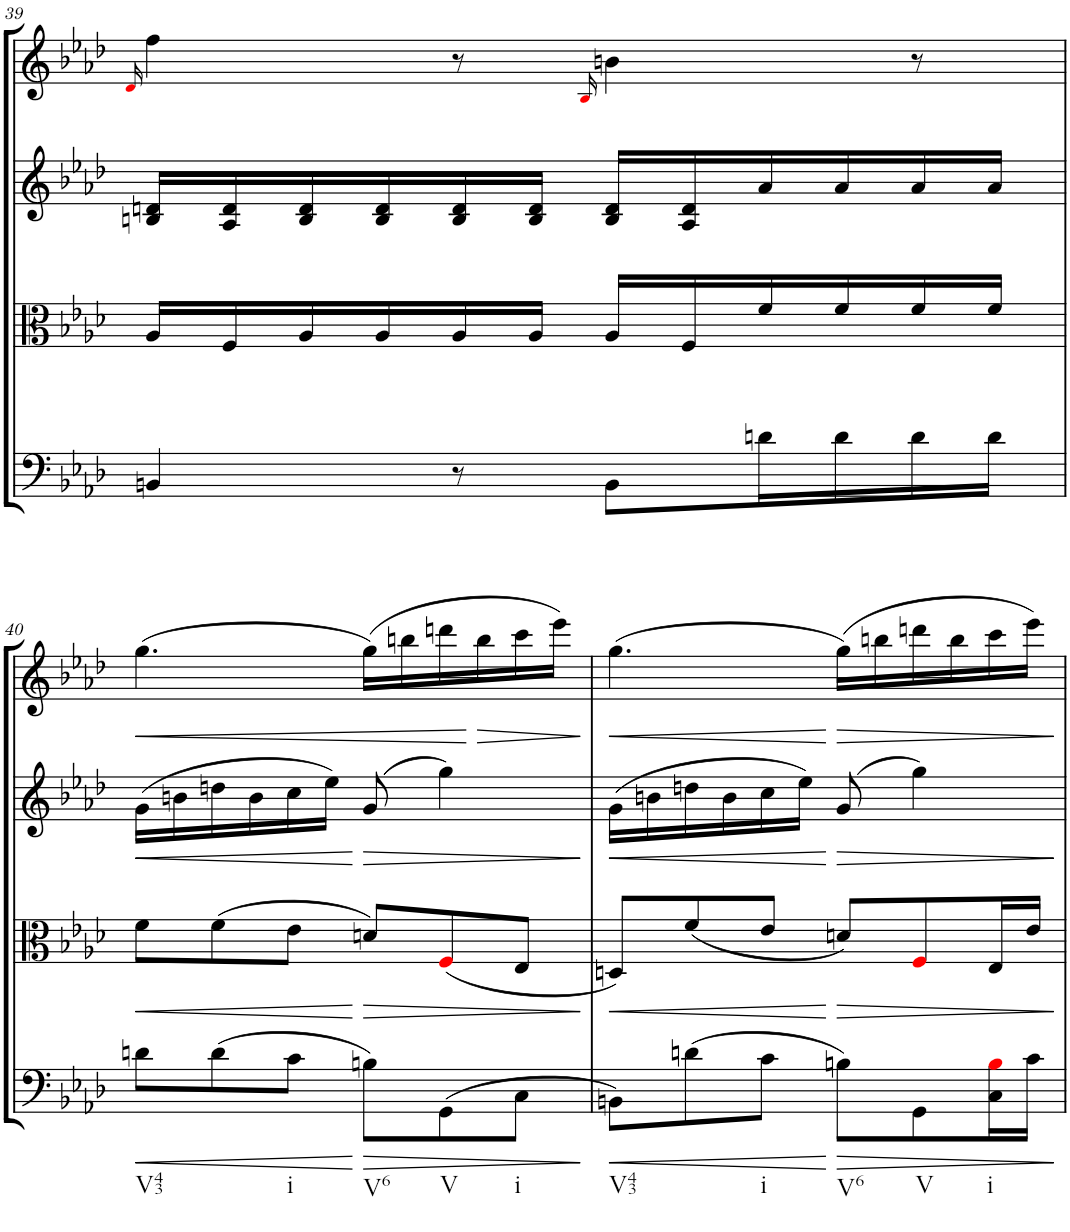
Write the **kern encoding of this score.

**kern	**dynam	**kern	**dynam	**kern	**dynam	**kern	**dynam
*part4	*part4	*part3	*part3	*part2	*part2	*part1	*part1
*staff4	*staff4	*staff3	*staff3	*staff2	*staff2	*staff1	*staff1
*I"Cello	*	*I"Viola	*	*I"2nd Violin	*	*I"1st Violin	*
*	*	*I'Vla	*	*I'Vln	*	*I'Vln	*
!!LO:PB:g=z
*clefF4	*	*clefC3	*	*clefG2	*	*clefG2	*
*k[b-e-a-d-]	*	*k[b-e-a-d-]	*	*k[b-e-a-d-]	*	*k[b-e-a-d-]	*
*M6/8	*	*M6/8	*	*M6/8	*	*M6/8	*
=39	=39	=39	=39	=39	=39	=39	=39
.	.	.	.	.	.	16qd-i/	.
4BBn/	.	16A-/LL	.	16Bn/ 16dn/LL	.	4ff\	.
.	.	16F/	.	16A-/ 16d/	.	.	.
.	.	16A-/	.	16B/ 16d/	.	.	.
.	.	16A-/	.	16B/ 16d/	.	.	.
8r	.	16A-/	.	16B/ 16d/	.	8r	.
.	.	16A-/JJ	.	16B/ 16d/JJ	.	.	.
.	.	.	.	.	.	16qB-i/	.
8BB\L	.	16A-/LL	.	16B/ 16d/LL	.	4bn\	.
.	.	16F/	.	16A-/ 16d/	.	.	.
16dn\L	.	16f/	.	16a-/	.	.	.
16d\	.	16f/	.	16a-/	.	.	.
16d\	.	16f/	.	16a-/	.	8r	.
16d\JJ	.	16f/JJ	.	16a-/JJ	.	.	.
!!LO:LB:g=z
=40	=40	=40	=40	=40	=40	=40	=40
!LO:TX:b:t=V43	!	!	!	!	!	!	!
!	!LO:HP:b	!	!LO:HP:b	!	!LO:HP:b	!	!LO:HP:b
8dn\L	<	8f\L	<	(16g\LL	<	(4.gg\	<
.	.	.	.	16bn\	.	.	.
(8d\	.	(8f\	.	16ddn\	.	.	.
.	.	.	.	16b\	.	.	.
!LO:TX:b:t=i	!	!	!	!	!	!	!
8c\J	.	8e-\J	.	16cc\	.	.	.
.	.	.	.	16ee-\JJ)	.	.	.
!LO:TX:b:t=V6	!	!	!	!	!	!	!
!	!LO:HP:n=1:b	!	!LO:HP:n=1:b	!	!LO:HP:n=1:b	!	!
8Bn\L)	[ >	8dn/L)	[ >	(8g/	[ >	(16gg\LL)	.
.	.	.	.	.	.	16bbn\	.
!LO:TX:b:t=V	!	!	!	!	!	!	!
(8GG\	.	(8Fi/	.	4gg\)	.	16dddn\	.
!	!	!	!	!	!	!	!LO:HP:n=1:b
.	.	.	.	.	.	16bb\	[ >
!LO:TX:b:t=i	!	!	!	!	!	!	!
8C\J	.	8E-/J	.	.	.	16ccc\	.
.	.	.	.	.	.	16eee-\JJ)	.
.	]	.	]	.	]	.	]
=41	=41	=41	=41	=41	=41	=41	=41
!LO:TX:b:t=V43	!	!	!	!	!	!	!
!	!LO:HP:b	!	!LO:HP:b	!	!LO:HP:b	!	!LO:HP:b
8BBn\L)	<	8Dn/L)	<	(16g\LL	<	(4.gg\	<
.	.	.	.	16bn\	.	.	.
(8dn\	.	(8f/	.	16ddn\	.	.	.
.	.	.	.	16b\	.	.	.
!LO:TX:b:t=i	!	!	!	!	!	!	!
8c\J	.	8e-/J	.	16cc\	.	.	.
.	.	.	.	16ee-\JJ)	.	.	.
!LO:TX:b:t=V6	!	!	!	!	!	!	!
!	!LO:HP:n=1:b	!	!LO:HP:n=1:b	!	!LO:HP:n=1:b	!	!LO:HP:n=1:b
8Bn\L)	[ >	8dn/L)	[ >	(8g/	[ >	(16gg\LL)	[ >
.	.	.	.	.	.	16bbn\	.
!LO:TX:b:t=V	!	!	!	!	!	!	!
8GG\	.	8Fi/	.	4gg\)	.	16dddn\	.
.	.	.	.	.	.	16bb\	.
!LO:TX:b:t=i	!	!	!	!	!	!	!
16C\ 16Bi\L	.	16E-/L	.	.	.	16ccc\	.
16c\JJ	.	16e-/JJ	.	.	.	16eee-\JJ)	.
.	]	.	]	.	]	.	]
=	=	=	=	=	=	=	=
*-	*-	*-	*-	*-	*-	*-	*-
